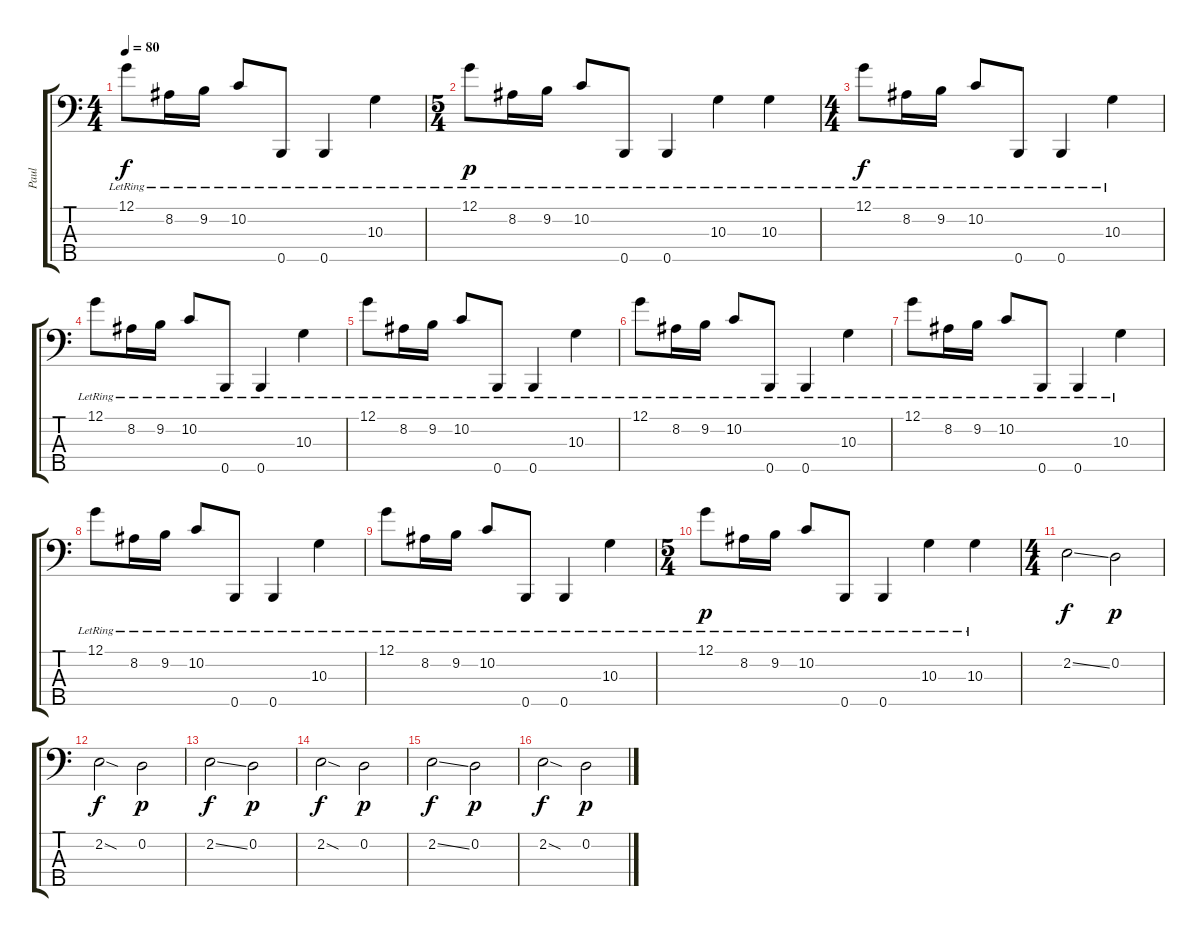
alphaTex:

\track ("Paul" "Paul") {instrument electricbassfinger}
\staff {score tabs}
\tuning (G2 D2 A1 E1 B0) {hide}
\ts (4 4)
\tempo 80
\clef f4
\ks c
12.1{lr}.8{dy f} 8.2{lr}.16 9.2{lr}.16 10.2{lr}.8 0.5{lr}.8 0.5{lr}.4 10.3{lr}.4 |
\ts (5 4)
12.1{lr}.8{dy p} 8.2{lr}.16 9.2{lr}.16 10.2{lr}.8 0.5{lr}.8 0.5{lr}.4 10.3{lr}.4 10.3{lr}.4 |
\ts (4 4)
12.1{lr}.8{dy f} 8.2{lr}.16 9.2{lr}.16 10.2{lr}.8 0.5{lr}.8 0.5{lr}.4 10.3{lr}.4 |
12.1{lr}.8 8.2{lr}.16 9.2{lr}.16 10.2{lr}.8 0.5{lr}.8 0.5{lr}.4 10.3{lr}.4 |
12.1{lr}.8 8.2{lr}.16 9.2{lr}.16 10.2{lr}.8 0.5{lr}.8 0.5{lr}.4 10.3{lr}.4 |
12.1{lr}.8 8.2{lr}.16 9.2{lr}.16 10.2{lr}.8 0.5{lr}.8 0.5{lr}.4 10.3{lr}.4 |
12.1{lr}.8 8.2{lr}.16 9.2{lr}.16 10.2{lr}.8 0.5{lr}.8 0.5{lr}.4 10.3{lr}.4 |
12.1{lr}.8 8.2{lr}.16 9.2{lr}.16 10.2{lr}.8 0.5{lr}.8 0.5{lr}.4 10.3{lr}.4 |
12.1{lr}.8 8.2{lr}.16 9.2{lr}.16 10.2{lr}.8 0.5{lr}.8 0.5{lr}.4 10.3{lr}.4 |
\ts (5 4)
12.1{lr}.8{dy p} 8.2{lr}.16 9.2{lr}.16 10.2{lr}.8 0.5{lr}.8 0.5{lr}.4 10.3{lr}.4 10.3{lr}.4 |
\ts (4 4)
2.2{ss}.2{dy f} 0.2.2{dy p} |
2.2{sod}.2{dy f} 0.2.2{dy p} |
2.2{ss}.2{dy f} 0.2.2{dy p} |
2.2{sod}.2{dy f} 0.2.2{dy p} |
2.2{ss}.2{dy f} 0.2.2{dy p} |
2.2{sod}.2{dy f} 0.2.2{dy p}
